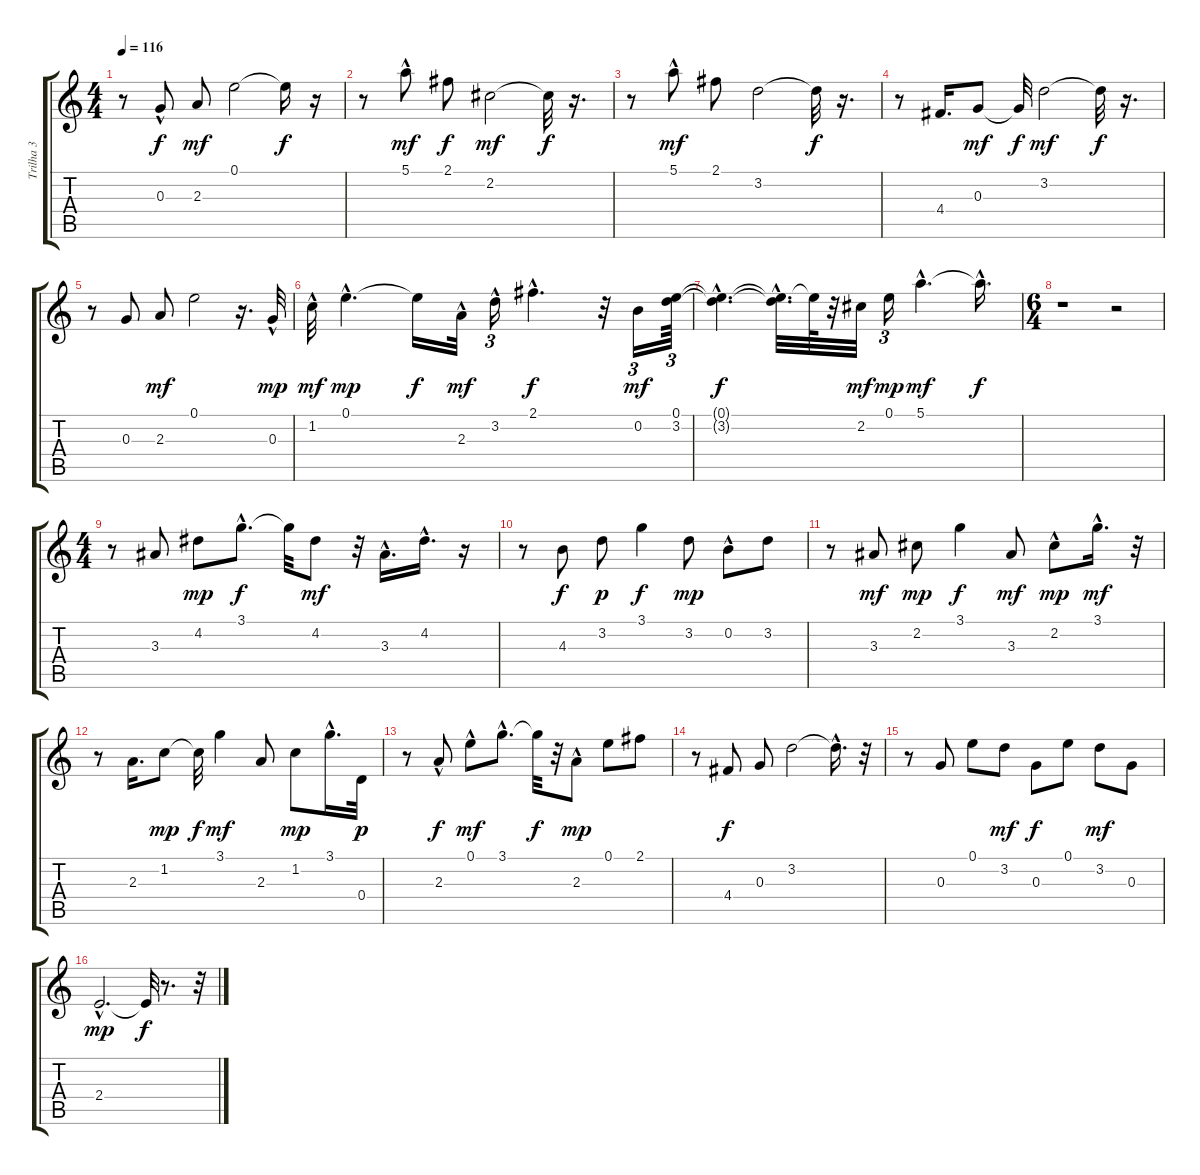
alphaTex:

\track ("Trilha 3" "Trilha 3") {instrument electricguitarclean}
\staff {score tabs}
\tuning (E4 B3 G3 D3 A2 E2) {hide}
\ts (4 4)
\tempo 116
\clef g2
\ks c
r.8{dy mf} 0.3{hac}.8{dy f} 2.3.8{dy mf} 0.1.2 0.1{t}.16{dy f} r.16 |
r.8 5.1{hac}.8{dy mf} 2.1.8{dy f} 2.2.2{dy mf} 2.2{t}.32{dy f} r.16{d} |
r.8 5.1{hac}.8{dy mf} 2.1.8 3.2.2 3.2{t}.32{dy f} r.16{d} |
r.8 4.4.16{d} 0.3.8{dy mf} 0.3{t}.32{dy f} 3.2.2{dy mf} 3.2{t}.32{dy f} r.16{d} |
r.8 0.3.8 2.3.8{dy mf} 0.1.2 r.16{d} 0.3{hac}.32{dy mp} |
1.2{hac}.32{dy mf} 0.1{hac}.4{d dy mp} 0.1{t}.16{dy f} 2.3{hac}.32{dy mf} 3.2{hac}.16{tu (3 2)} 2.1{hac}.4{d dy f} r.32 0.2.16{tu (3 2) dy mf} (0.1 3.2).64{tu (3 2)} |
(0.1{hac t} 3.2{hac t}).4{d dy f} (0.1{hac t} 3.2{t}).32{d} 0.1{t}.64 r.32 2.2.32{dy mf} 0.1.16{tu (3 2) dy mp} 5.1{hac}.4{d dy mf} 5.1{hac t}.16{d dy f} |
\ts (6 4)
r.1 r.2 |
\ts (4 4)
r.8 3.3.8 4.2.8{dy mp} 3.1{hac}.8{d dy f} 3.1{t}.32 4.2.8{dy mf} r.32 3.3{hac}.16{d} 4.2{hac}.16{d} r.16 |
r.8 4.3.8{dy f} 3.2.8{dy p} 3.1.4{dy f} 3.2.8{dy mp} 0.2{hac}.8 3.2.8 |
r.8 3.3.8{dy mf} 2.2.8{dy mp} 3.1.4{dy f} 3.3.8{dy mf} 2.2{hac}.8{dy mp} 3.1{hac}.16{d dy mf} r.32 |
r.8 2.3.16{d} 1.2.8{dy mp} 1.2{t}.32{dy f} 3.1.4{dy mf} 2.3.8 1.2.8{dy mp} 3.1{hac}.16{d} 0.4.32{dy p} |
r.8 2.3{hac}.8{dy f} 0.1{hac}.8{dy mf} 3.1{hac}.8{d} 3.1{t}.32{dy f} r.32 2.3{hac}.8{dy mp} 0.1.8 2.1.8 |
r.8 4.4.8{dy f} 0.3.8 3.2.2 3.2{hac t}.16{d} r.32 |
r.8 0.3.8 0.1.8 3.2.8{dy mf} 0.3.8{dy f} 0.1.8 3.2.8{dy mf} 0.3.8 |
2.4{hac}.2{d dy mp} 2.4{t}.32{dy f} r.8{d} r.32
